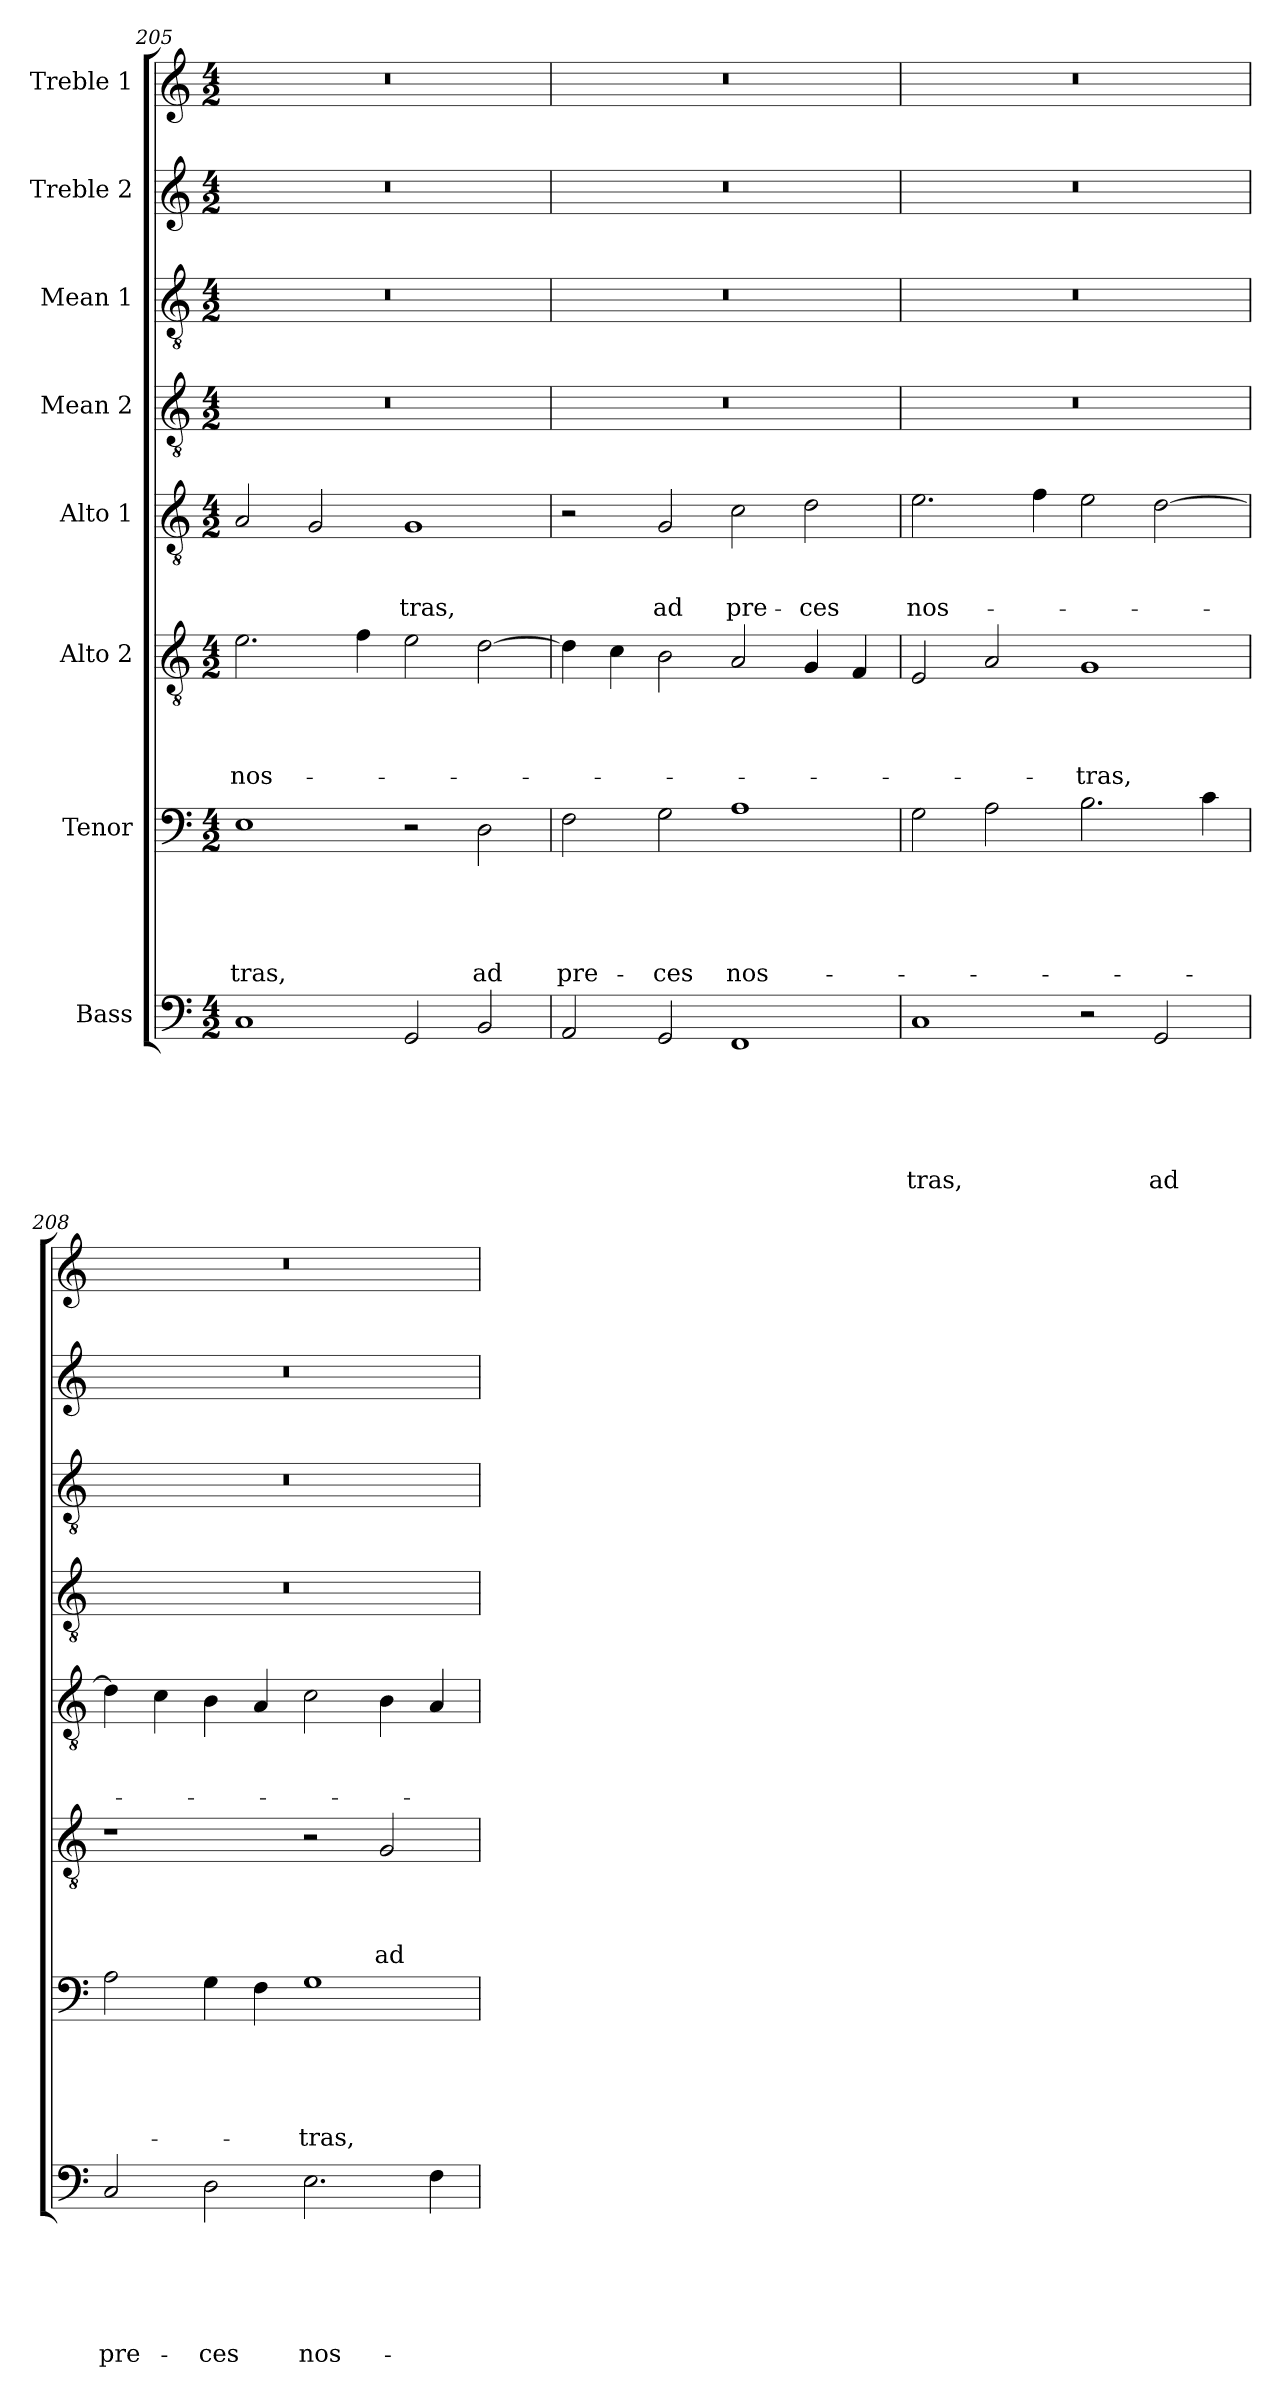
**kern	**text	**text	**text	**text	**text	**text	**kern	**text	**text	**text	**text	**text	**kern	**text	**text	**text	**text	**kern	**text	**text	**text	**kern	**kern	**kern	**kern
*part8	*part8	*part8	*part8	*part8	*part8	*part8	*part7	*part7	*part7	*part7	*part7	*part7	*part6	*part6	*part6	*part6	*part6	*part5	*part5	*part5	*part5	*part4	*part3	*part2	*part1
*staff8	*staff8	*staff8	*staff8	*staff8	*staff8	*staff8	*staff7	*staff7	*staff7	*staff7	*staff7	*staff7	*staff6	*staff6	*staff6	*staff6	*staff6	*staff5	*staff5	*staff5	*staff5	*staff4	*staff3	*staff2	*staff1
*I"Bass	*	*	*	*	*	*	*I"Tenor	*	*	*	*	*	*I"Alto 2	*	*	*	*	*I"Alto 1	*	*	*	*I"Mean 2	*I"Mean 1	*I"Treble 2	*I"Treble 1
!!LO:LB:g=z
*clefF4	*	*	*	*	*	*	*clefF4	*	*	*	*	*	*clefGv2	*	*	*	*	*clefGv2	*	*	*	*clefGv2	*clefGv2	*clefG2	*clefG2
*k[]	*	*	*	*	*	*	*k[]	*	*	*	*	*	*k[]	*	*	*	*	*k[]	*	*	*	*k[]	*k[]	*k[]	*k[]
*C:	*	*	*	*	*	*	*C:	*	*	*	*	*	*C:	*	*	*	*	*C:	*	*	*	*C:	*C:	*C:	*C:
*M4/2	*	*	*	*	*	*	*M4/2	*	*	*	*	*	*M4/2	*	*	*	*	*M4/2	*	*	*	*M4/2	*M4/2	*M4/2	*M4/2
=205	=205	=205	=205	=205	=205	=205	=205	=205	=205	=205	=205	=205	=205	=205	=205	=205	=205	=205	=205	=205	=205	=205	=205	=205	=205
1C	.	.	.	.	.	.	1E	.	.	.	.	-tras,	2.e\	.	.	.	nos-	2A/	.	.	.	0r	0r	0r	0r
.	.	.	.	.	.	.	.	.	.	.	.	.	.	.	.	.	.	2G/	.	.	.	.	.	.	.
.	.	.	.	.	.	.	.	.	.	.	.	.	4f\	.	.	.	.	.	.	.	.	.	.	.	.
2GG/	.	.	.	.	.	.	2r	.	.	.	.	.	2e\	.	.	.	.	1G	.	.	-tras,	.	.	.	.
2BB/	.	.	.	.	.	.	2D\	.	.	.	.	ad	[2d\	.	.	.	.	.	.	.	.	.	.	.	.
=206	=206	=206	=206	=206	=206	=206	=206	=206	=206	=206	=206	=206	=206	=206	=206	=206	=206	=206	=206	=206	=206	=206	=206	=206	=206
2AA/	.	.	.	.	.	.	2F\	.	.	.	.	pre-	4d\]	.	.	.	.	2r	.	.	.	0r	0r	0r	0r
.	.	.	.	.	.	.	.	.	.	.	.	.	4c\	.	.	.	.	.	.	.	.	.	.	.	.
2GG/	.	.	.	.	.	.	2G\	.	.	.	.	-ces	2B\	.	.	.	.	2G/	.	.	ad	.	.	.	.
1FF	.	.	.	.	.	.	1A	.	.	.	.	nos-	2A/	.	.	.	.	2c\	.	.	pre-	.	.	.	.
.	.	.	.	.	.	.	.	.	.	.	.	.	4G/	.	.	.	.	2d\	.	.	-ces	.	.	.	.
.	.	.	.	.	.	.	.	.	.	.	.	.	4F/	.	.	.	.	.	.	.	.	.	.	.	.
=207	=207	=207	=207	=207	=207	=207	=207	=207	=207	=207	=207	=207	=207	=207	=207	=207	=207	=207	=207	=207	=207	=207	=207	=207	=207
1C	.	.	.	.	.	-tras,	2G\	.	.	.	.	.	2E/	.	.	.	.	2.e\	.	.	nos-	0r	0r	0r	0r
.	.	.	.	.	.	.	2A\	.	.	.	.	.	2A/	.	.	.	.	.	.	.	.	.	.	.	.
.	.	.	.	.	.	.	.	.	.	.	.	.	.	.	.	.	.	4f\	.	.	.	.	.	.	.
2r	.	.	.	.	.	.	2.B\	.	.	.	.	.	1G	.	.	.	-tras,	2e\	.	.	.	.	.	.	.
2GG/	.	.	.	.	.	ad	.	.	.	.	.	.	.	.	.	.	.	[2d\	.	.	.	.	.	.	.
.	.	.	.	.	.	.	4c\	.	.	.	.	.	.	.	.	.	.	.	.	.	.	.	.	.	.
=208	=208	=208	=208	=208	=208	=208	=208	=208	=208	=208	=208	=208	=208	=208	=208	=208	=208	=208	=208	=208	=208	=208	=208	=208	=208
2C/	.	.	.	.	.	pre-	2A\	.	.	.	.	.	1r	.	.	.	.	4d\]	.	.	.	0r	0r	0r	0r
.	.	.	.	.	.	.	.	.	.	.	.	.	.	.	.	.	.	4c\	.	.	.	.	.	.	.
2D\	.	.	.	.	.	-ces	4G\	.	.	.	.	.	.	.	.	.	.	4B\	.	.	.	.	.	.	.
.	.	.	.	.	.	.	4F\	.	.	.	.	.	.	.	.	.	.	4A/	.	.	.	.	.	.	.
2.E\	.	.	.	.	.	nos-	1G	.	.	.	.	-tras,	2r	.	.	.	.	2c\	.	.	.	.	.	.	.
.	.	.	.	.	.	.	.	.	.	.	.	.	2G/	.	.	.	ad	4B\	.	.	.	.	.	.	.
4F\	.	.	.	.	.	.	.	.	.	.	.	.	.	.	.	.	.	4A/	.	.	.	.	.	.	.
=	=	=	=	=	=	=	=	=	=	=	=	=	=	=	=	=	=	=	=	=	=	=	=	=	=
*-	*-	*-	*-	*-	*-	*-	*-	*-	*-	*-	*-	*-	*-	*-	*-	*-	*-	*-	*-	*-	*-	*-	*-	*-	*-
